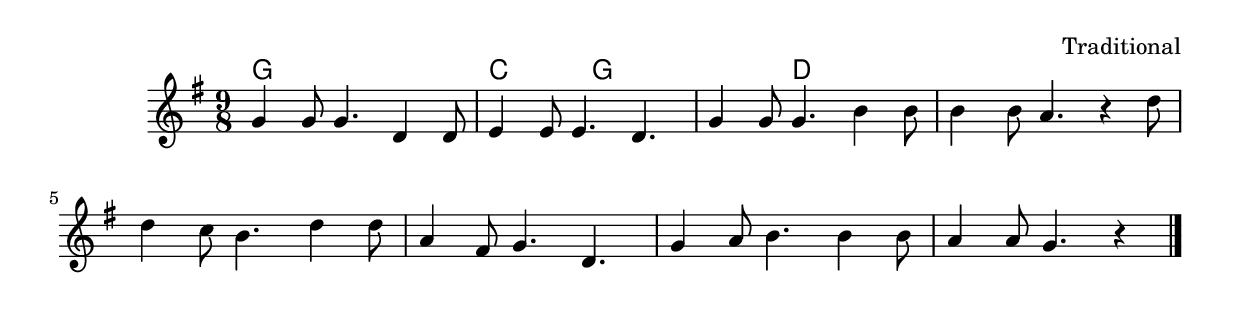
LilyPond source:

\version "2.16.0"

\header {
  %title = "I'm a Rover seldom sober"
  composer = "Traditional"
}

<<
  \chords {g1*9/8 c2 g1 d1}
  \relative g'
  {
    \time 9/8
    \key g \major
    g4 g8 g4. d4 d8 |
    e4 e8 e4. d | 
    g4 g8 g4. b4 b8 |
    b4 b8 a4. r4 d8 |
    d4 c8 b4. d4 d8 |
    a4 fis8 g4. d |
    g4 a8 b4. b4 b8 |
    a4 a8 g4. r4 \bar "|."
  }
>>
